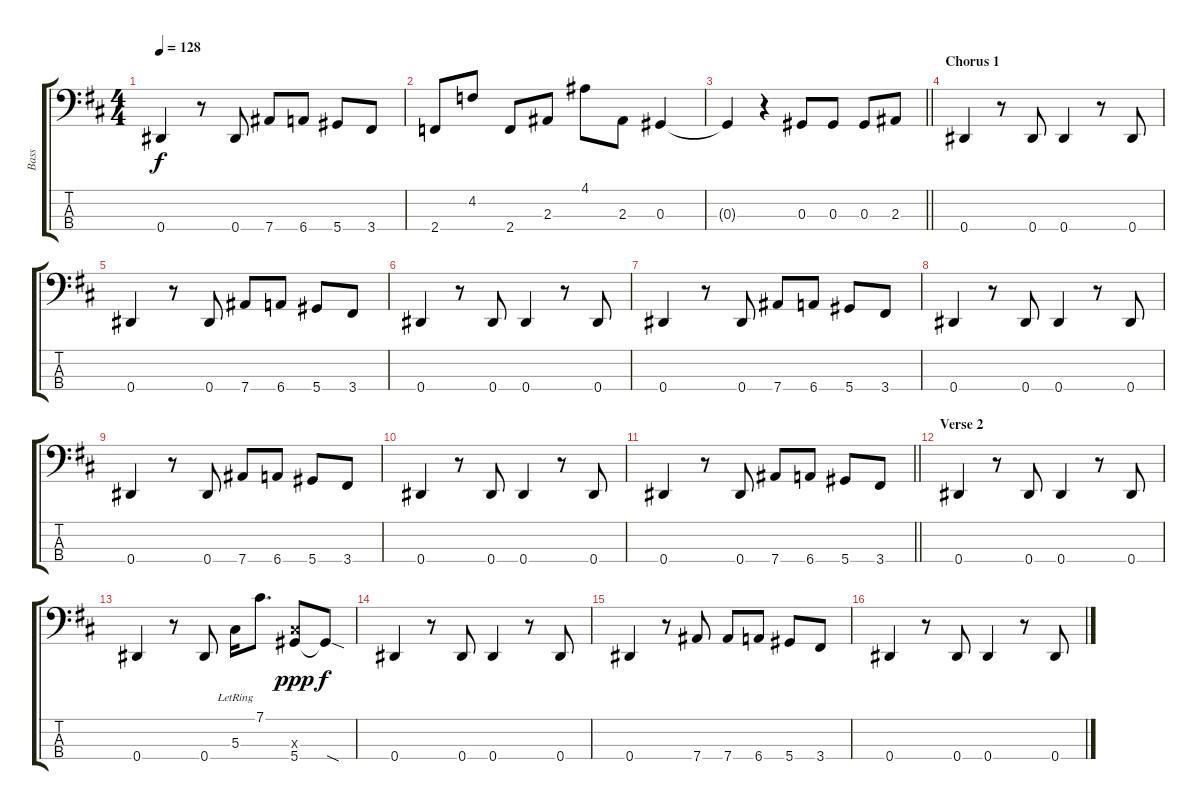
\track ("Bass" "Bass") {instrument electricbassfinger}
\staff {score tabs}
\tuning (Gb2 Db2 Ab1 Eb1) {hide}
\ts (4 4)
\tempo 128
\clef f4
\ks bminor
0.4.4{dy f} r.8 0.4.8 7.4.8 6.4.8 5.4.8 3.4.8 |
2.4.8 4.2.8 2.4.8 2.3.8 4.1.8 2.3.8 0.3.4 |
\barLineRight lightlight
0.3{t}.4 r.4 0.3.8 0.3.8 0.3.8 2.3.8 |
\section ("" "Chorus 1")
0.4.4 r.8 0.4.8 0.4.4 r.8 0.4.8 |
0.4.4 r.8 0.4.8 7.4.8 6.4.8 5.4.8 3.4.8 |
0.4.4 r.8 0.4.8 0.4.4 r.8 0.4.8 |
0.4.4 r.8 0.4.8 7.4.8 6.4.8 5.4.8 3.4.8 |
0.4.4 r.8 0.4.8 0.4.4 r.8 0.4.8 |
0.4.4 r.8 0.4.8 7.4.8 6.4.8 5.4.8 3.4.8 |
0.4.4 r.8 0.4.8 0.4.4 r.8 0.4.8 |
\barLineRight lightlight
0.4.4 r.8 0.4.8 7.4.8 6.4.8 5.4.8 3.4.8 |
\section ("" "Verse 2")
0.4.4 r.8 0.4.8 0.4.4 r.8 0.4.8 |
0.4.4 r.8 0.4.8 5.3{lr}.16 7.1.8{d} (5.3{x} 5.4).8{dy ppp} 5.4{sod t}.8{dy f} |
0.4.4 r.8 0.4.8 0.4.4 r.8 0.4.8 |
0.4.4 r.8 7.4.8 7.4.8 6.4.8 5.4.8 3.4.8 |
0.4.4 r.8 0.4.8 0.4.4 r.8 0.4.8
